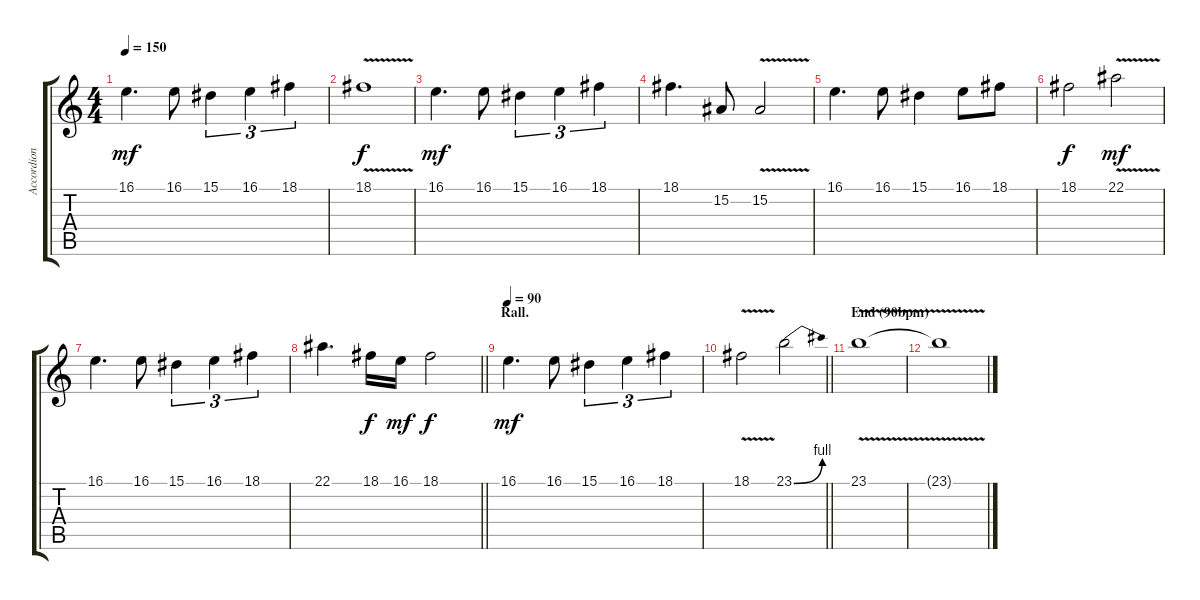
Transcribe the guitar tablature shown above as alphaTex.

\track ("Accordion" "Accordion") {instrument accordion}
\staff {score tabs}
\tuning (C4 G3 Eb3 Bb2 F2 C2) {hide}
\ts (4 4)
\tempo 150
\clef g2
\ks c
16.1.4{d dy mf} 16.1.8 15.1.4{tu (3 2)} 16.1.4{tu (3 2)} 18.1.4{tu (3 2)} |
18.1{v}.1{dy f} |
16.1.4{d dy mf} 16.1.8 15.1.4{tu (3 2)} 16.1.4{tu (3 2)} 18.1.4{tu (3 2)} |
18.1.4{d} 15.2.8 15.2{v}.2 |
16.1.4{d} 16.1.8 15.1.4 16.1.8 18.1.8 |
18.1.2{dy f} 22.1{v}.2{dy mf} |
16.1.4{d} 16.1.8 15.1.4{tu (3 2)} 16.1.4{tu (3 2)} 18.1.4{tu (3 2)} |
\barLineRight lightlight
22.1.4{d} 18.1.16{dy f} 16.1.16{dy mf} 18.1.2{dy f} |
\section ("" "Rall.")
\tempo 90
16.1.4{d dy mf} 16.1.8 15.1.4{tu (3 2)} 16.1.4{tu (3 2)} 18.1.4{tu (3 2)} |
\barLineRight lightlight
18.1{v}.2 23.1{be (bend 0 0 60 4)}.2 |
\section ("" "End (90bpm)")
23.1{v}.1 |
23.1{t}.1
